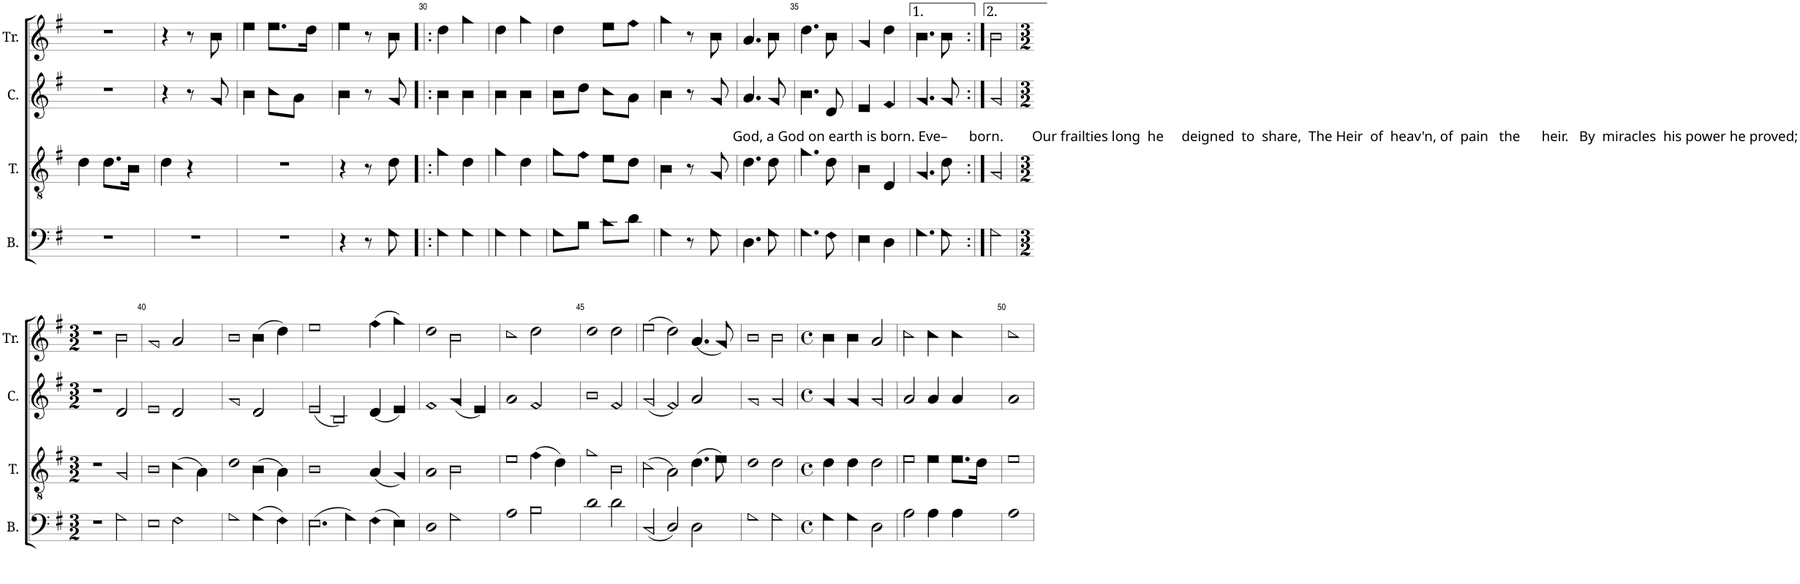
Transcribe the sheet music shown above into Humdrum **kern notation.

**kern	**kern	**kern	**kern
*part4	*part3	*part2	*part1
*staff4	*staff3	*staff2	*staff1
*I"B.	*I"T.	*I"C.	*I"Tr.
*I'B.	*I'T.	*I'C.	*I'Tr.
!!LO:PB:g=z
*clefF4	*clefGv2	*clefG2	*clefG2
*k[f#]	*k[f#]	*k[f#]	*k[f#]
*M2/4	*M2/4	*M2/4	*M2/4
=26	=26	=26	=26
2r	4d!\	2r	2r
.	8.d!\L	.	.
.	16B!\Jk	.	.
=27	=27	=27	=27
2r	4d!\	4r	4r
.	4r	8r	8r
.	.	8g!/	8b!\
=28	=28	=28	=28
2r	2r	4b!\	4ee!\
.	.	8cc!\L	8.ee!\L
.	.	8a!\J	.
.	.	.	16dd!\Jk
=29	=29	=29	=29
4r	4r	4b!\	4ee!\
8r	8r	8r	8r
8G!\	8d!\	8g!/	8b!\
=30!|:	=30!|:	=30!|:	=30!|:
4G!\	4g!\	4b!\	4dd!\
4G!\	4d!\	4b!\	4gg!\
=31	=31	=31	=31
4G!\	4g!\	4b!\	4dd!\
4G!\	4d!\	4b!\	4gg!\
=32	=32	=32	=32
8G!\L	8g!\L	8b!\L	4dd!\
8B!\J	8f#!\J	8dd!\J	.
8c!\L	8e!\L	8cc!\L	8ee!\L
8d!\J	8d!\J	8a!\J	8ff#!\J
=33	=33	=33	=33
4G!\	4B!\	4b!\	4gg!\
8r	8r	8r	8r
8G!\	8G!/	8g!/	8b!\
=34	=34	=34	=34
!	!	!LO:TX:b:t=God, a God on earth is born. Eve–      born.        Our frailties long  he     deigned  to  share,  The Heir  of  heav'n, of  pain   the      heir.   By  miracles  his power he proved;	!
4.D!\	4.d!\	4.a!/	4.a!/
8G!\	8d!\	8g!/	8b!\
=35	=35	=35	=35
4.G!\	4.g!\	4.b!\	4.dd!\
8F#!\	8d!\	8d!/	8b!\
=36	=36	=36	=36
4E!\	4B!\	4e!/	4g!/
4D!\	4D!/	4f#!/	4dd!\
=37	=37	=37	=37
4.G!\	4.G!/	4.g!/	4.b!\
8G!\	8d!\	8g!/	8b!\
=38:|!	=38:|!	=38:|!	=38:|!
2G!\	2G!/	2g!/	2b!\
!!LO:LB:g=z
=39	=39	=39	=39
*M3/2	*M3/2	*M3/2	*M3/2
1r	1r	1r	1r
2G!\	2G!/	2d!/	2b!\
=40	=40	=40	=40
1E!	1B!	1e!	1g!
2F#!\	(4c!\	2d!/	2a!/
.	4A!\)	.	.
=41	=41	=41	=41
1G!	1d!	1g!	1b!
(4G!\	(4B!\	2d!/	(4b!\
4F#!\)	4A!\)	.	4dd!\)
=42	=42	=42	=42
(2.E!\	1B!	(2e!/	1ee!
.	.	2B!/)	.
4G!\)	.	.	.
(4F#!\	(4A!/	(4d!/	(4ff#!\
4E!\)	4G!/)	4e!/)	4gg!\)
=43	=43	=43	=43
1D!	1A!	1f#!	1dd!
2G!\	2B!\	(4g!/	2b!\
.	.	4e!/)	.
=44	=44	=44	=44
1A!	1e!	1a!	1cc!
2B!\	(4f#!\	2f#!/	2dd!\
.	4d!\)	.	.
=45	=45	=45	=45
1d!	1g!	1b!	1dd!
2d!\	2B!\	2f#!/	2dd!\
=46	=46	=46	=46
(2C!/	(2c!\	(2g!/	(2ee!\
2D!/)	2A!\)	2f#!/)	2dd!\)
2D!\	(4.d!\	2a!/	(4.a!/
.	8e!\)	.	8g!/)
=47	=47	=47	=47
1G!	1d!	1g!	1b!
2G!\	2d!\	2g!/	2b!\
=48	=48	=48	=48
*M4/4	*M4/4	*M4/4	*M4/4
*met(c)	*met(c)	*met(c)	*met(c)
4G!\	4d!\	4g!/	4b!\
4G!\	4d!\	4g!/	4b!\
2D!\	2d!\	2g!/	2a!/
=49	=49	=49	=49
2A!\	2e!\	2a!/	2cc!\
4A!\	4e!\	4a!/	4cc!\
4A!\	8.e!\L	4a!/	4cc!\
.	16d!\Jk	.	.
=50	=50	=50	=50
1A!	1e!	1a!	1cc!
=	=	=	=
*-	*-	*-	*-
